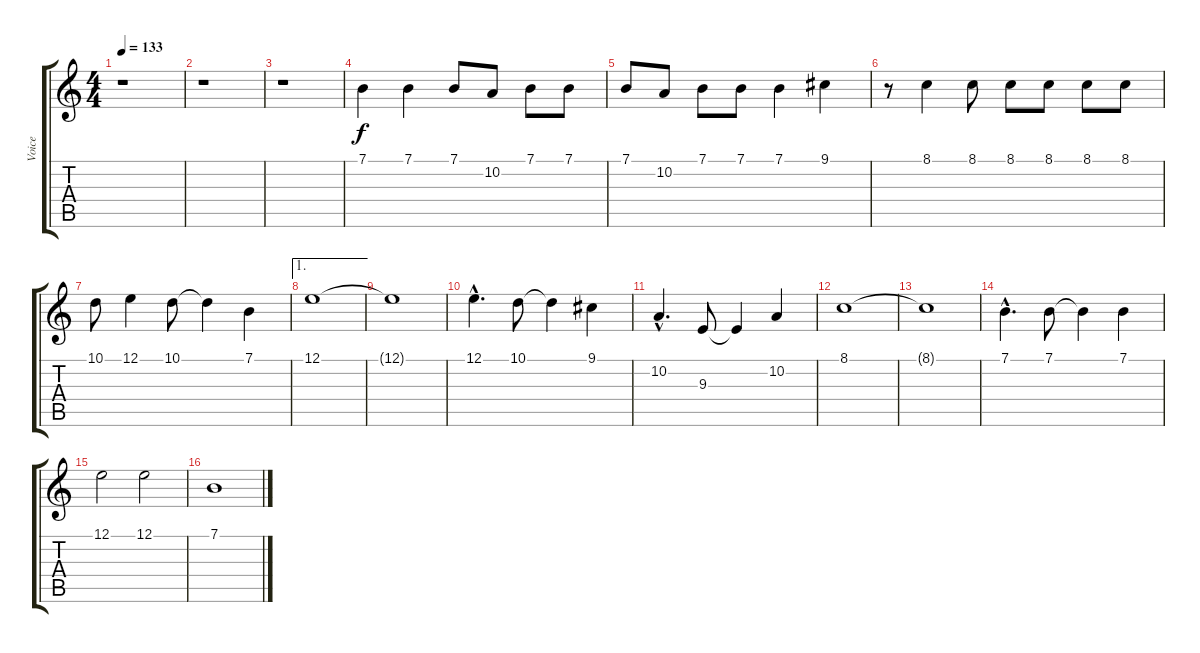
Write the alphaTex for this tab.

\track ("Voice" "Voice") {instrument trumpet}
\staff {score tabs}
\tuning (E4 B3 G3 D3 A2 E2) {hide}
\ts (4 4)
\tempo 133
\clef g2
\ks c
r.1{dy f} |
r.1 |
r.1 |
7.1.4 7.1.4 7.1.8 10.2.8 7.1.8 7.1.8 |
7.1.8 10.2.8 7.1.8 7.1.8 7.1.4 9.1.4 |
r.8 8.1.4 8.1.8 8.1.8 8.1.8 8.1.8 8.1.8 |
10.1.8 12.1.4 10.1.8 10.1{t}.4 7.1.4 |
\ae 1
12.1.1 |
12.1{t}.1 |
12.1{hac}.4{d} 10.1.8 10.1{t}.4 9.1.4 |
10.2{hac}.4{d} 9.3.8 9.3{t}.4 10.2.4 |
8.1.1 |
8.1{t}.1 |
7.1{hac}.4{d} 7.1.8 7.1{t}.4 7.1.4 |
12.1.2 12.1.2 |
7.1.1
